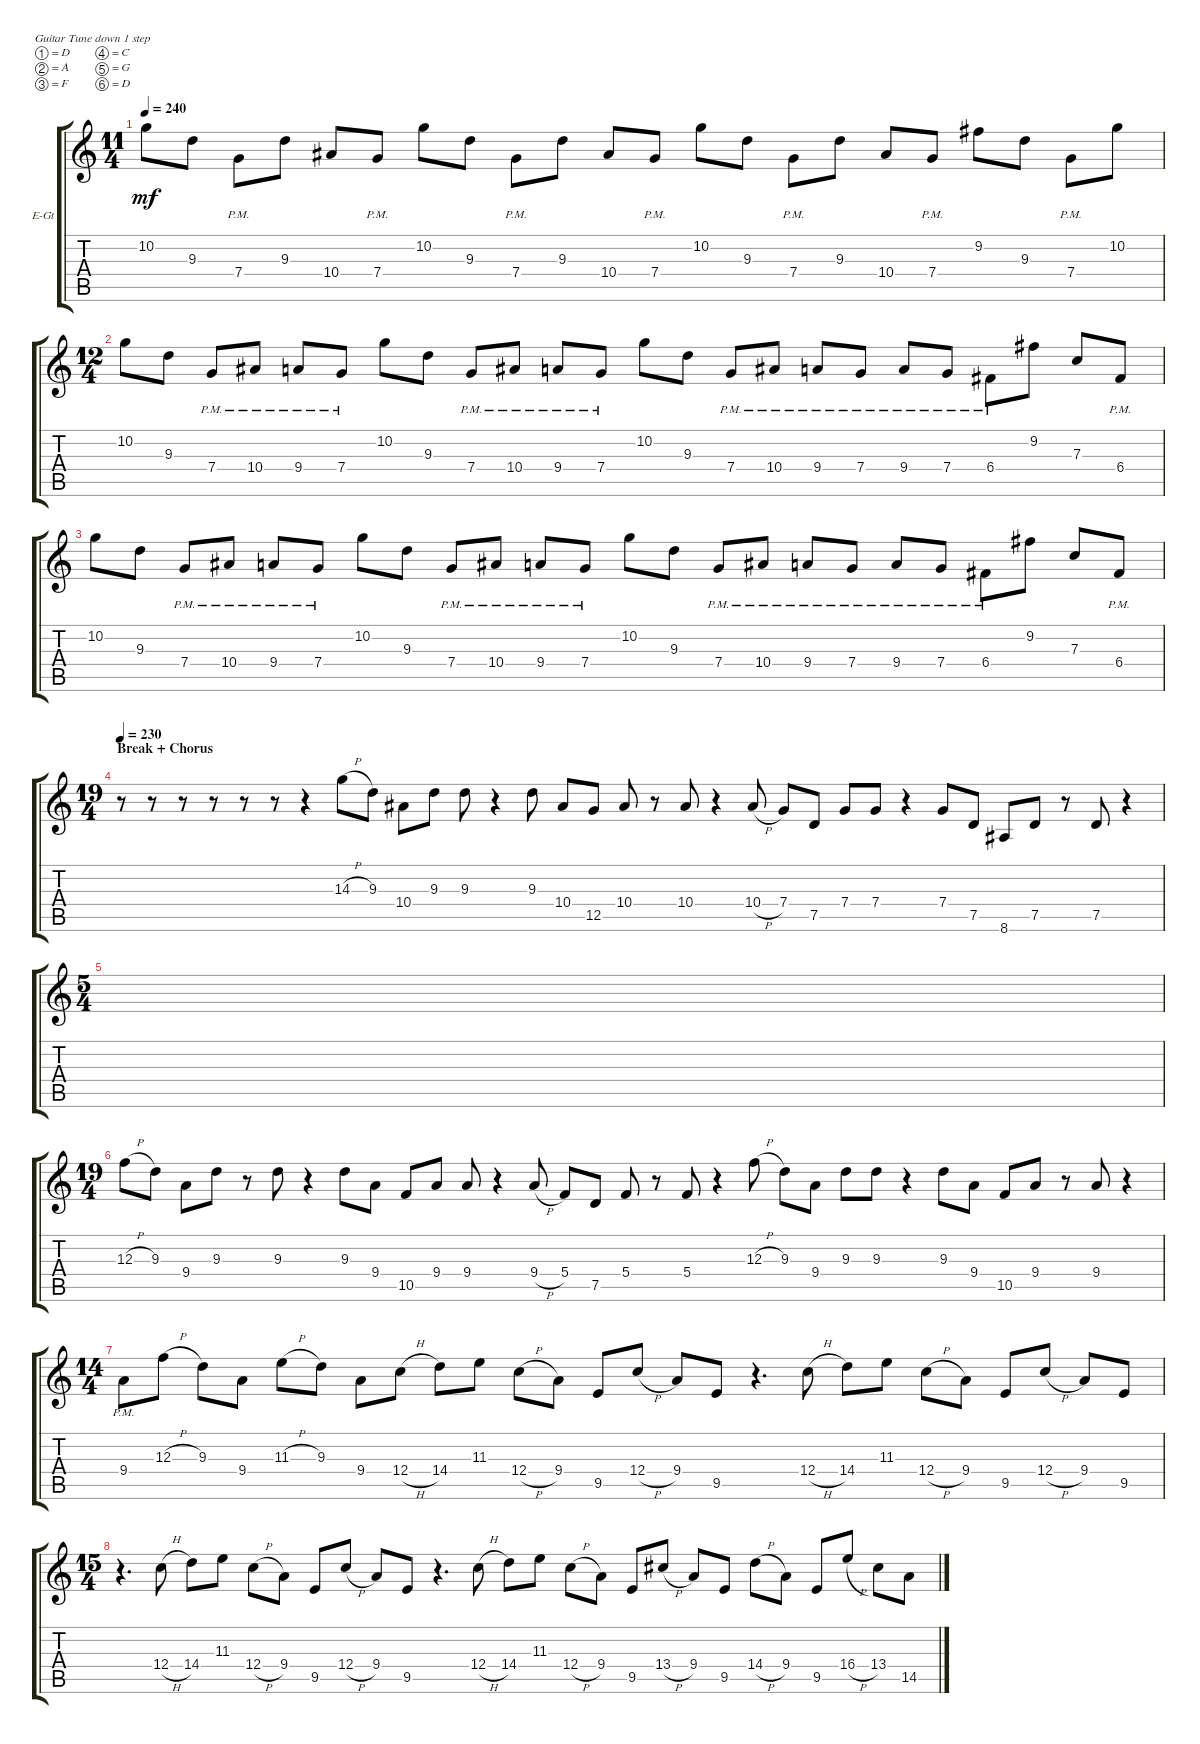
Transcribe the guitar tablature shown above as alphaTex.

\defaultSystemsLayout 4
\bracketExtendMode groupsimilarinstruments
\firstSystemTrackNameOrientation horizontal
\otherSystemsTrackNameOrientation horizontal
\track ("Arnaud" "E-Gt") {instrument distortionguitar}
\staff {score tabs}
\tuning (D4 A3 F3 C3 G2 D2)
\ts (11 4)
\tempo 240
\clef g2
\ks c
10.2.8{dy mf} 9.3.8 7.4{pm}.8 9.3.8 10.4.8 7.4{pm}.8 10.2.8 9.3.8 7.4{pm}.8 9.3.8 10.4.8 7.4{pm}.8 10.2.8 9.3.8 7.4{pm}.8 9.3.8 10.4.8 7.4{pm}.8 9.2.8 9.3.8 7.4{pm}.8 10.2.8 |
\ts (12 4)
10.2.8 9.3.8 7.4{pm}.8 10.4{pm}.8 9.4{pm}.8 7.4{pm}.8 10.2.8 9.3.8 7.4{pm}.8 10.4{pm}.8 9.4{pm}.8 7.4{pm}.8 10.2.8 9.3.8 7.4{pm}.8 10.4{pm}.8 9.4{pm}.8 7.4{pm}.8 9.4{pm}.8 7.4{pm}.8 6.4{pm}.8 9.2.8 7.3.8 6.4{pm}.8 |
10.2.8 9.3.8 7.4{pm}.8 10.4{pm}.8 9.4{pm}.8 7.4{pm}.8 10.2.8 9.3.8 7.4{pm}.8 10.4{pm}.8 9.4{pm}.8 7.4{pm}.8 10.2.8 9.3.8 7.4{pm}.8 10.4{pm}.8 9.4{pm}.8 7.4{pm}.8 9.4{pm}.8 7.4{pm}.8 6.4{pm}.8 9.2.8 7.3.8 6.4{pm}.8 |
\ts (19 4)
\section ("" "Break + Chorus")
\tempo 230
r.8 r.8 r.8 r.8 r.8 r.8 r.4 14.3{h}.8 9.3.8 10.4.8 9.3.8 9.3.8 r.4 9.3.8 10.4.8 12.5.8 10.4.8 r.8 10.4.8 r.4 10.4{h}.8 7.4.8 7.5.8 7.4.8 7.4.8 r.4 7.4.8 7.5.8 8.6.8 7.5.8 r.8 7.5.8 r.4 |
\ts (5 4)
|
\ts (19 4)
12.3{h}.8 9.3.8 9.4.8 9.3.8 r.8 9.3.8 r.4 9.3.8 9.4.8 10.5.8 9.4.8 9.4.8 r.4 9.4{h}.8 5.4.8 7.5.8 5.4.8 r.8 5.4.8 r.4 12.3{h}.8 9.3.8 9.4.8 9.3.8 9.3.8 r.4 9.3.8 9.4.8 10.5.8 9.4.8 r.8 9.4.8 r.4 |
\ts (14 4)
9.4{pm}.8 12.3{h}.8 9.3.8 9.4.8 11.3{h}.8 9.3.8 9.4.8 12.4{h}.8 14.4.8 11.3.8 12.4{h}.8 9.4.8 9.5.8 12.4{h}.8 9.4.8 9.5.8 r.4{d} 12.4{h}.8 14.4.8 11.3.8 12.4{h}.8 9.4.8 9.5.8 12.4{h}.8 9.4.8 9.5.8 |
\ts (15 4)
r.4{d} 12.4{h}.8 14.4.8 11.3.8 12.4{h}.8 9.4.8 9.5.8 12.4{h}.8 9.4.8 9.5.8 r.4{d} 12.4{h}.8 14.4.8 11.3.8 12.4{h}.8 9.4.8 9.5.8 13.4{h}.8 9.4.8 9.5.8 14.4{h}.8 9.4.8 9.5.8 16.4{h}.8 13.4.8 14.5.8
